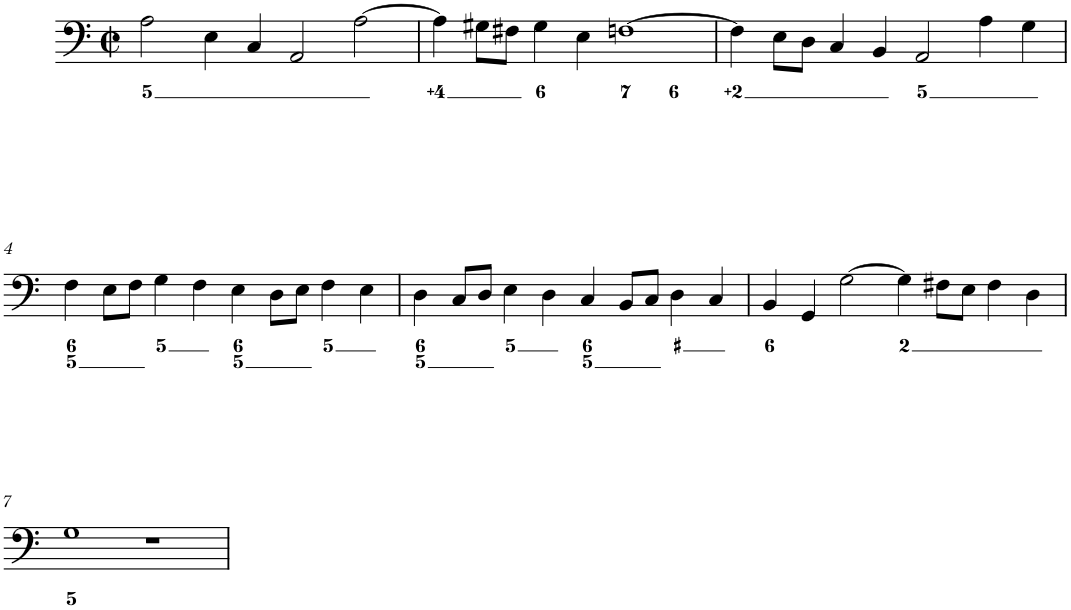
**kern
*part1
*staff1
*I"Piano
*I'Pno.
*clefF4
*k[]
*M2/1
*met(c|)
=1
2A\
4E\
4C/
2AA/
[2A\
=2
4A\]
8G#X\L
8F#X\J
4G#\
4E\
[1Fn
=3
4F\]
8E\L
8D\J
4C/
4BB/
2AA/
4A\
4G\
!!LO:LB:g=z
=4
4F\
8E\L
8F\J
4G\
4F\
4E\
8D\L
8E\J
4F\
4E\
=5
4D\
8C/L
8D/J
4E\
4D\
4C/
8BB/L
8C/J
4D\
4C/
=6
4BB/
4GG/
[2G\
4G\]
8F#X\L
8E\J
4F#\
4D\
!!LO:LB:g=z
=7
1G
1r
=
*-
